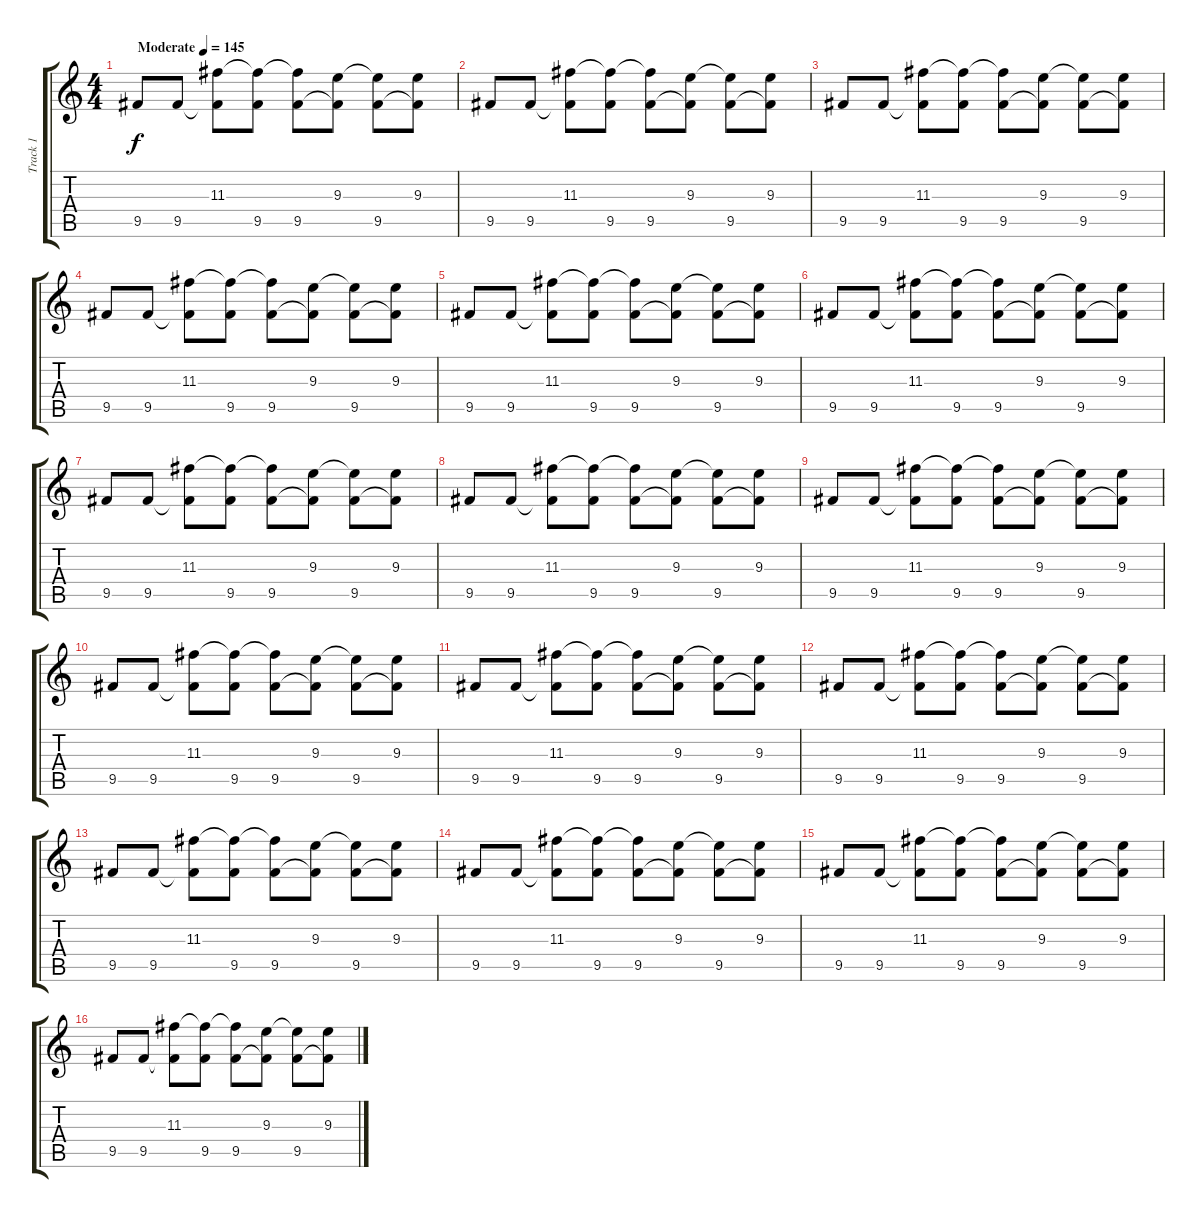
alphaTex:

\track ("Track 1" "Track 1") {instrument overdrivenguitar}
\staff {score tabs}
\tuning (E4 B3 G3 D3 A2 E2) {hide}
\ts (4 4)
\tempo (145 "Moderate")
\clef g2
\ks c
9.5.8{dy f instrument overdrivenguitar} 9.5.8 (11.3 9.5{t}).8 (11.3{t} 9.5).8 (11.3{t} 9.5).8 (9.3 9.5{t}).8 (9.3{t} 9.5).8 (9.3 9.5{t}).8 |
9.5.8 9.5.8 (11.3 9.5{t}).8 (11.3{t} 9.5).8 (11.3{t} 9.5).8 (9.3 9.5{t}).8 (9.3{t} 9.5).8 (9.3 9.5{t}).8 |
9.5.8 9.5.8 (11.3 9.5{t}).8 (11.3{t} 9.5).8 (11.3{t} 9.5).8 (9.3 9.5{t}).8 (9.3{t} 9.5).8 (9.3 9.5{t}).8 |
9.5.8 9.5.8 (11.3 9.5{t}).8 (11.3{t} 9.5).8 (11.3{t} 9.5).8 (9.3 9.5{t}).8 (9.3{t} 9.5).8 (9.3 9.5{t}).8 |
9.5.8 9.5.8 (11.3 9.5{t}).8 (11.3{t} 9.5).8 (11.3{t} 9.5).8 (9.3 9.5{t}).8 (9.3{t} 9.5).8 (9.3 9.5{t}).8 |
9.5.8 9.5.8 (11.3 9.5{t}).8 (11.3{t} 9.5).8 (11.3{t} 9.5).8 (9.3 9.5{t}).8 (9.3{t} 9.5).8 (9.3 9.5{t}).8 |
9.5.8 9.5.8 (11.3 9.5{t}).8 (11.3{t} 9.5).8 (11.3{t} 9.5).8 (9.3 9.5{t}).8 (9.3{t} 9.5).8 (9.3 9.5{t}).8 |
9.5.8 9.5.8 (11.3 9.5{t}).8 (11.3{t} 9.5).8 (11.3{t} 9.5).8 (9.3 9.5{t}).8 (9.3{t} 9.5).8 (9.3 9.5{t}).8 |
9.5.8 9.5.8 (11.3 9.5{t}).8 (11.3{t} 9.5).8 (11.3{t} 9.5).8 (9.3 9.5{t}).8 (9.3{t} 9.5).8 (9.3 9.5{t}).8 |
9.5.8 9.5.8 (11.3 9.5{t}).8 (11.3{t} 9.5).8 (11.3{t} 9.5).8 (9.3 9.5{t}).8 (9.3{t} 9.5).8 (9.3 9.5{t}).8 |
9.5.8 9.5.8 (11.3 9.5{t}).8 (11.3{t} 9.5).8 (11.3{t} 9.5).8 (9.3 9.5{t}).8 (9.3{t} 9.5).8 (9.3 9.5{t}).8 |
9.5.8 9.5.8 (11.3 9.5{t}).8 (11.3{t} 9.5).8 (11.3{t} 9.5).8 (9.3 9.5{t}).8 (9.3{t} 9.5).8 (9.3 9.5{t}).8 |
9.5.8 9.5.8 (11.3 9.5{t}).8 (11.3{t} 9.5).8 (11.3{t} 9.5).8 (9.3 9.5{t}).8 (9.3{t} 9.5).8 (9.3 9.5{t}).8 |
9.5.8 9.5.8 (11.3 9.5{t}).8 (11.3{t} 9.5).8 (11.3{t} 9.5).8 (9.3 9.5{t}).8 (9.3{t} 9.5).8 (9.3 9.5{t}).8 |
9.5.8 9.5.8 (11.3 9.5{t}).8 (11.3{t} 9.5).8 (11.3{t} 9.5).8 (9.3 9.5{t}).8 (9.3{t} 9.5).8 (9.3 9.5{t}).8 |
9.5.8 9.5.8 (11.3 9.5{t}).8 (11.3{t} 9.5).8 (11.3{t} 9.5).8 (9.3 9.5{t}).8 (9.3{t} 9.5).8 (9.3 9.5{t}).8
